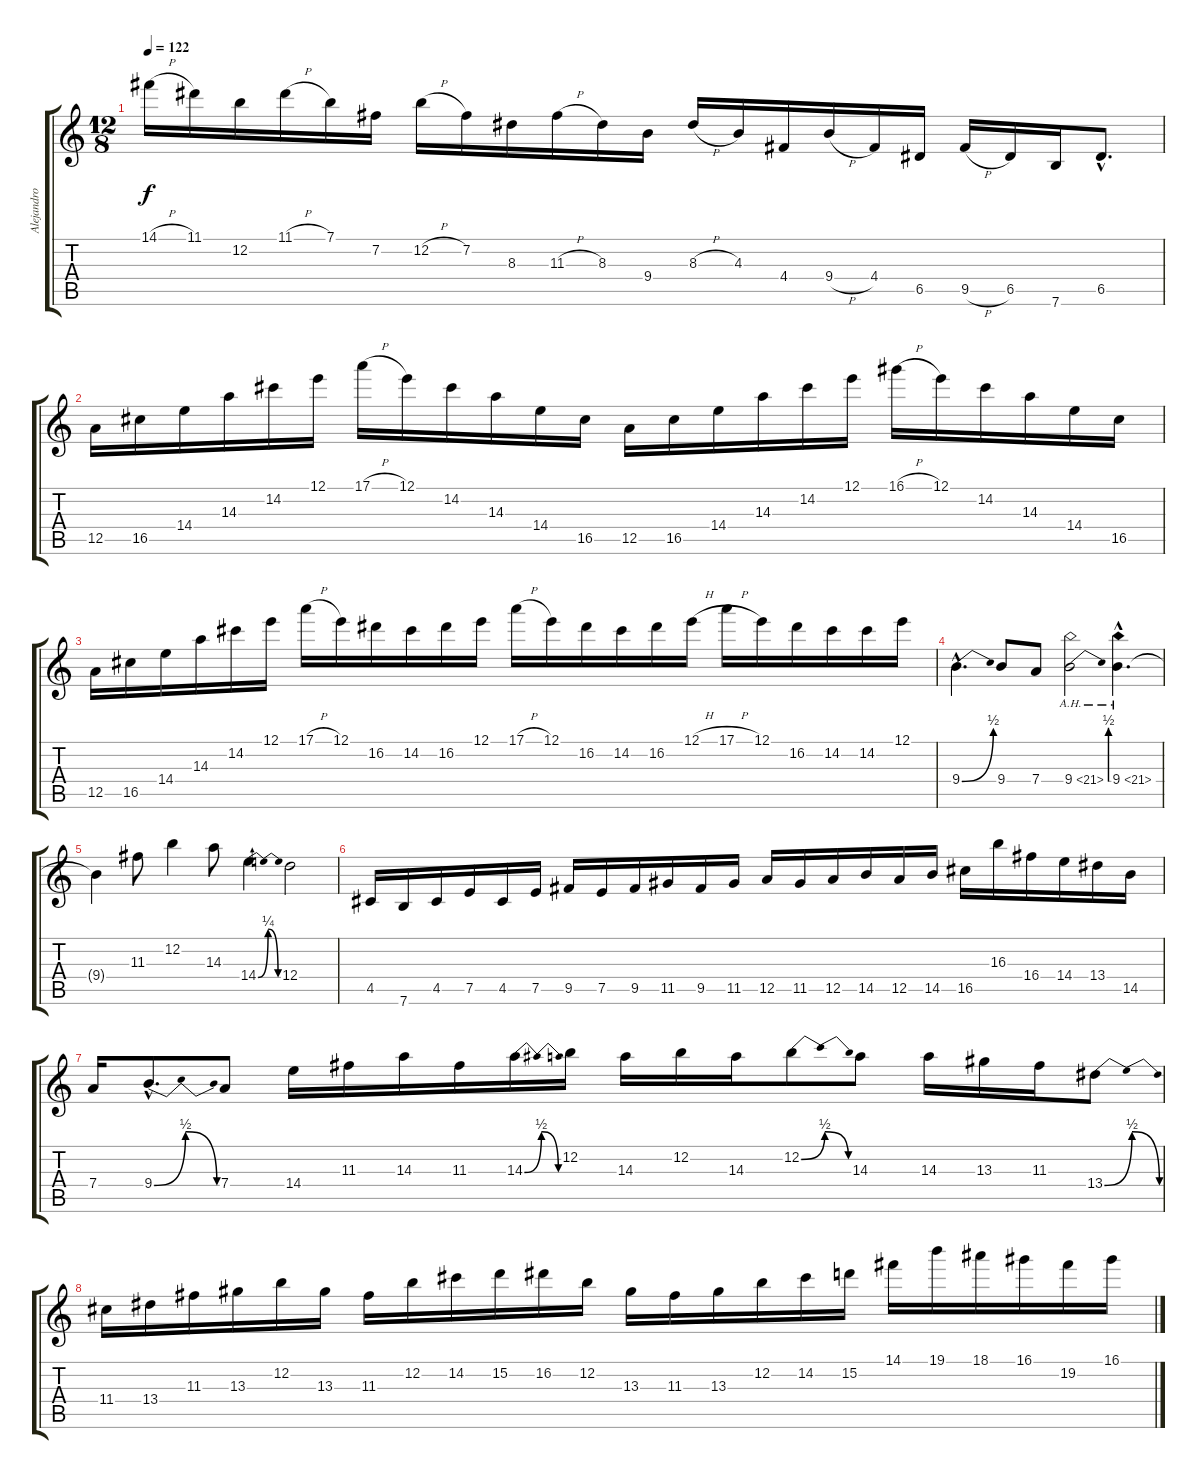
\track ("Alejandro" "Alejandro") {instrument distortionguitar}
\staff {score tabs}
\tuning (E4 B3 G3 D3 A2 E2) {hide}
\ts (12 8)
\tempo 122
\clef g2
\ks c
14.1{h}.16{dy f} 11.1.16 12.2.16 11.1{h}.16 7.1.16 7.2.16 12.2{h}.16 7.2.16 8.3.16 11.3{h}.16 8.3.16 9.4.16 8.3{h}.16 4.3.16 4.4.16 9.4{h}.16 4.4.16 6.5.16 9.5{h}.16 6.5.16 7.6.16 6.5{hac}.8{d} |
12.5.16 16.5.16 14.4.16 14.3.16 14.2.16 12.1.16 17.1{h}.16 12.1.16 14.2.16 14.3.16 14.4.16 16.5.16 12.5.16 16.5.16 14.4.16 14.3.16 14.2.16 12.1.16 16.1{h}.16 12.1.16 14.2.16 14.3.16 14.4.16 16.5.16 |
12.5.16 16.5.16 14.4.16 14.3.16 14.2.16 12.1.16 17.1{h}.16 12.1.16 16.2.16 14.2.16 16.2.16 12.1.16 17.1{h}.16 12.1.16 16.2.16 14.2.16 16.2.16 12.1{h}.16 17.1{h}.16 12.1.16 16.2.16 14.2.16 14.2.16 12.1.16 |
9.4{be (bend 0 0 60 2) hac}.4{d} 9.4.8 7.4.8 9.4{be (bend 0 0 60 2) ah 12}.2 9.4{ah 12 hac}.4{d} |
9.4{t}.4 11.3.8 12.2.4 14.3.8 14.4{be (bendrelease 0 0 30 1 30 1 60 0)}.4 12.4.2 |
4.5.16 7.6.16 4.5.16 7.5.16 4.5.16 7.5.16 9.5.16 7.5.16 9.5.16 11.5.16 9.5.16 11.5.16 12.5.16 11.5.16 12.5.16 14.5.16 12.5.16 14.5.16 16.5.16 16.3.16 16.4.16 14.4.16 13.4.16 14.5.16 |
7.4.16 9.4{be (bendrelease 0 0 30 2 30 2 60 0) hac}.8{d} 7.4.8 14.4.16 11.3.16 14.3.16 11.3.16 14.3{be (bendrelease 0 0 30 2 30 2 60 0)}.16 12.2.16 14.3.16 12.2.16 14.3.16 12.2{be (bendrelease 0 0 30 2 30 2 60 0)}.8 14.3.8 14.3.16 13.3.16 11.3.16 13.4{be (bendrelease 0 0 30 2 30 2 60 0)}.8 |
11.4.16 13.4.16 11.3.16 13.3.16 12.2.16 13.3.16 11.3.16 12.2.16 14.2.16 15.2.16 16.2.16 12.2.16 13.3.16 11.3.16 13.3.16 12.2.16 14.2.16 15.2.16 14.1.16 19.1.16 18.1.16 16.1.16 19.2.16 16.1.16
